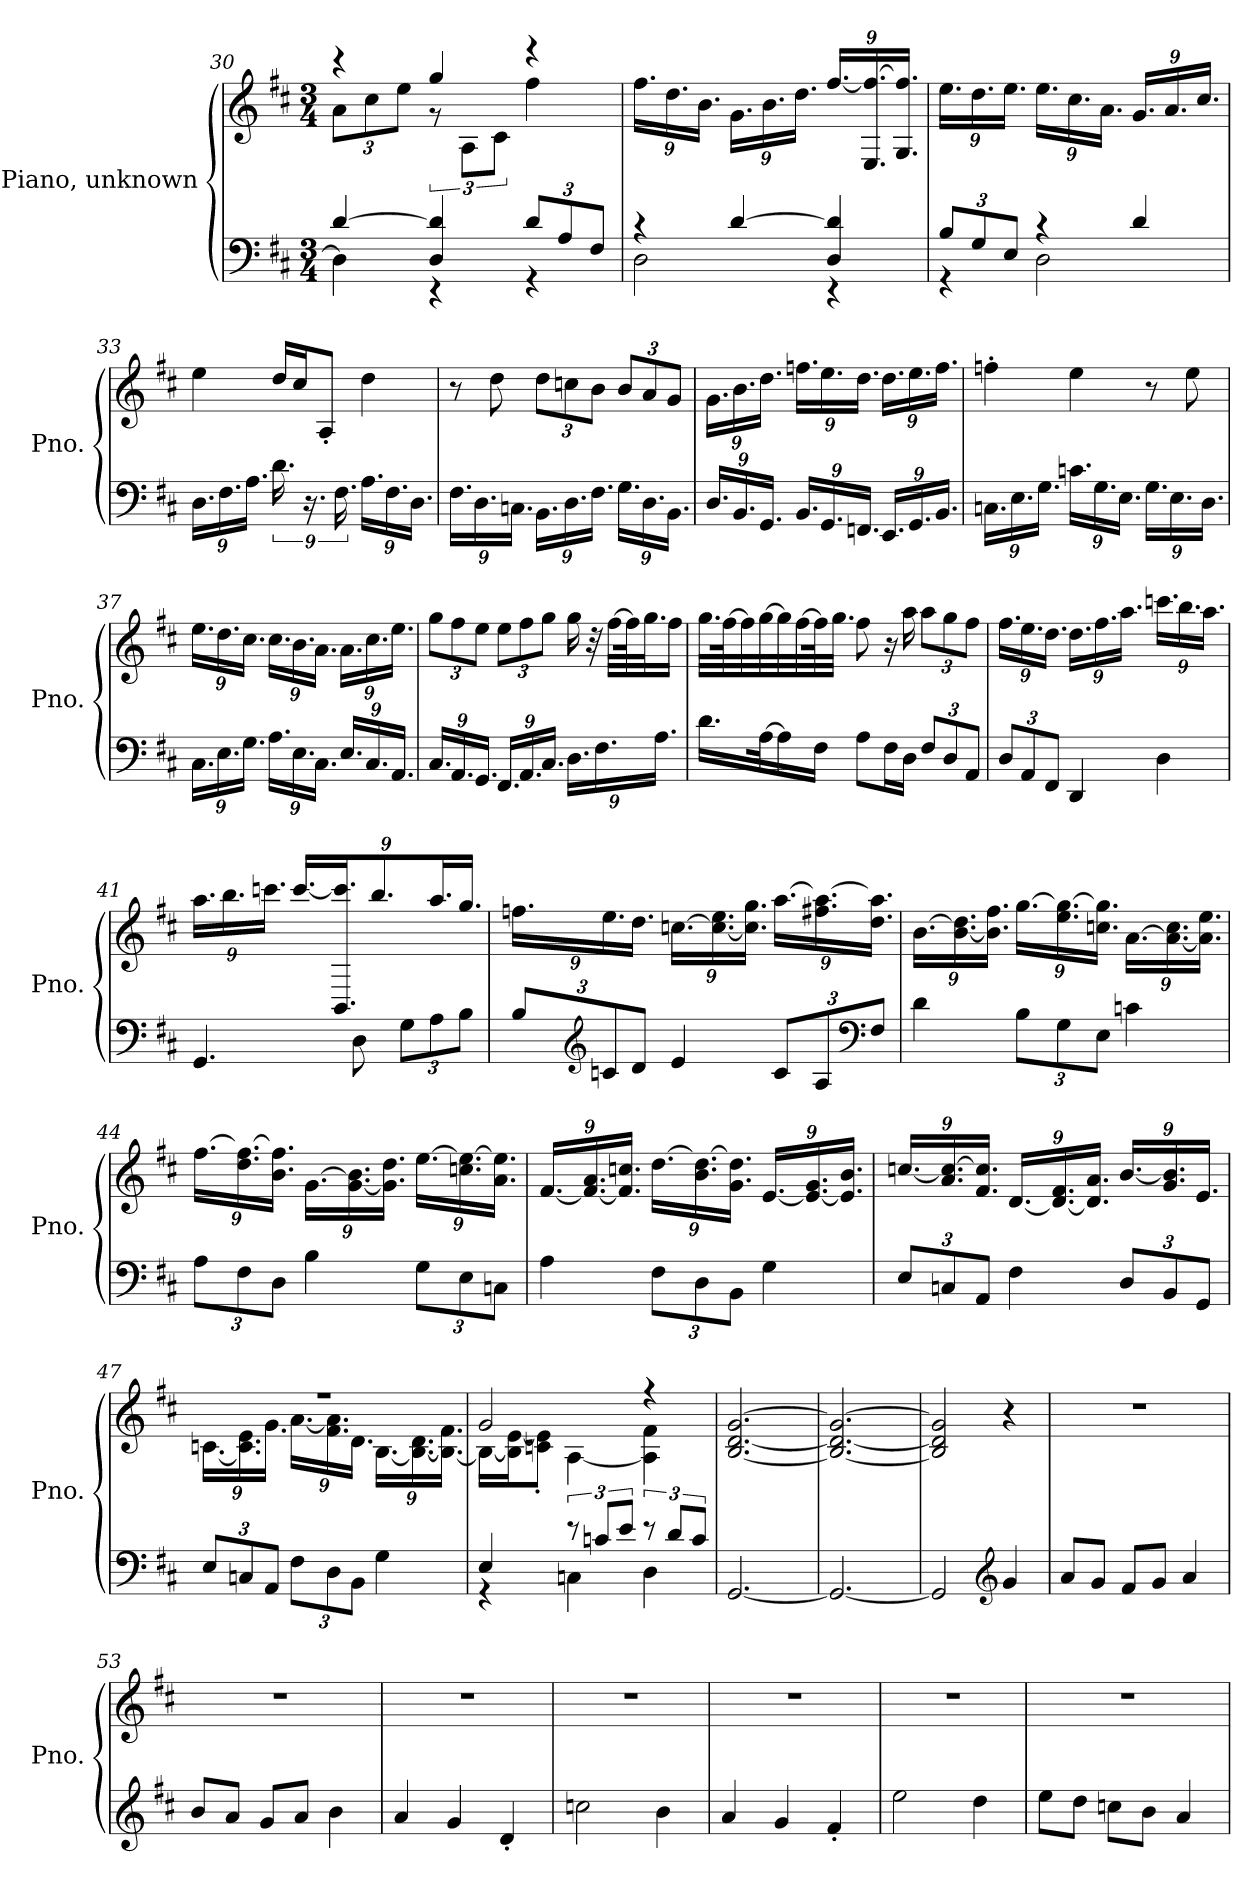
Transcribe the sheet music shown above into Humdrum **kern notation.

**kern	**kern
*part1	*part1
*staff2	*staff1
*I"Piano, unknown	*
*I'Pno.	*
!!LO:PB:g=z
*clefF4	*clefG2
*k[f#c#]	*k[f#c#]
*M3/4	*M3/4
=30	=30
*^	*^
*	*	*	*Xbrackettup
[4d/	4D\]	4r	12a\L
.	.	.	12cc#\
.	.	.	12ee\J
*	*	*	*brackettup
4D/ 4d/]	4r	4gg/	12r
.	.	.	12A\L
.	.	.	12c#\J
*Xbrackettup	*	*	*
12d/L	4r	4r	4ff#\
12A/	.	.	.
12F#/J	.	.	.
*	*	*v	*v
=31	=31	=31
*	*	*Xbrackettup
4r	2D\	18.ff#\LL
.	.	18.dd\
.	.	18.b\JJ
[4d/	.	18.g\LL
.	.	18.b\
.	.	18.dd\JJ
4D/ 4d/]	4r	[18.ff#/LL
.	.	18.E/ 18.ff#/_
.	.	18.G/ 18.ff#/]JJ
=32	=32	=32
12B/L	4r	18.ee\LL
12G/	.	18.dd\
12E/J	.	18.ee\JJ
4r	2D\	18.ee\LL
.	.	18.cc#\
.	.	18.a\JJ
4d/	.	18.g/LL
.	.	18.a/
.	.	18.cc#/JJ
*v	*v	*
!!LO:LB:g=z
=33	=33
*brackettup	*
18.D\LL	4ee\
18.F#\	.
18.A\JJ	.
18.d\	16dd/LL
.	16cc#/J
18.r	.
.	8A'/J
18.F#\	.
18.A\LL	4dd\
18.F#\	.
18.D\JJ	.
=34	=34
*Xbrackettup	*
18.F#\LL	8r
18.D\	.
.	8dd\
18.Cn\JJ	.
18.BB\LL	12dd\L
18.D\	12ccn\
18.F#\JJ	12b\J
18.G\LL	12b/L
18.D\	12a/
18.BB\JJ	12g/J
=35	=35
18.D/LL	18.g\LL
18.BB/	18.b\
18.GG/JJ	18.dd\JJ
18.BB/LL	18.ffn\LL
18.GG/	18.ee\
18.FFn/JJ	18.dd\JJ
18.EE/LL	18.dd\LL
18.GG/	18.ee\
18.BB/JJ	18.ff\JJ
!!LO:LB:g=z
=36	=36
18.Cn\LL	4ffn'\
18.E\	.
18.G\JJ	.
18.cn\LL	4ee\
18.G\	.
18.E\JJ	.
18.G\LL	8r
18.E\	.
.	8ee\
18.D\JJ	.
=37	=37
18.C#\LL	18.ee\LL
18.E\	18.dd\
18.G\JJ	18.cc#\JJ
18.A\LL	18.cc#\LL
18.E\	18.b\
18.C#\JJ	18.a\JJ
18.E/LL	18.a\LL
18.C#/	18.cc#\
18.AA/JJ	18.ee\JJ
=38	=38
18.C#/LL	12gg\L
18.AA/	12ff#\
18.GG/JJ	12ee\J
18.FF#/LL	12ee\L
18.AA/	12ff#\
18.C#/JJ	12gg\J
18.D\LL	16gg\
.	32r
18.F#\	.
.	[32ff#\LLL
.	64ff#\K]
.	32.gg\J
18.A\JJ	.
.	16ff#\JJ
!!LO:LB:g=z
=39	=39
16.d\LL	32.gg\LLL
.	[64ff#\K
.	32ff#\]
[32A\K	[32gg\
16A\]	32gg\]
.	[32ff#\
16F#\JJ	64ff#\K]
.	32.gg\JJJ
8A\L	8ff#\
16F#\L	16r
16D\JJ	16aa\
12F#/L	12aa\L
12D/	12gg\
12AA/J	12ff#\J
=40	=40
12D/L	18.ff#\LL
12AA/	18.ee\
12FF#/J	18.dd\JJ
4DD/	18.dd\LL
.	18.ff#\
.	18.aa\JJ
4D\	18.cccn\LL
.	18.bb\
.	18.aa\JJ
=41	=41
4.GG/	18.aa\LL
.	18.bb\
.	18.cccn\JJ
.	[18.ccc/LL
.	18.BB/ 18.ccc/]J
8D\	.
.	9.bb/
12G\L	.
12A\	18.aa/L
12B\J	18.gg/JJ
!!LO:LB:g=z
=42	=42
12B/L	18.ffn\LL
*clefG2	*
12cn/	18.ee\
12d/J	18.dd\JJ
4e/	[18.ccn\LL
.	18.cc\_ 18.ee\
.	18.cc\] 18.gg\JJ
12c/L	[18.aa\LL
12A/	18.ff#X\ 18.aa\_
*clefF4	*
12F#/J	18.dd\ 18.aa\]JJ
=43	=43
4d\	[18.b\LL
.	18.b\_ 18.dd\
.	18.b\] 18.ff#\JJ
12B\L	[18.gg\LL
12G\	18.ee\ 18.gg\_
12E\J	18.ccn\ 18.gg\]JJ
4cn\	[18.a\LL
.	18.a\_ 18.cc\
.	18.a\] 18.ee\JJ
!!LO:LB:g=z
=44	=44
12A\L	[18.ff#\LL
12F#\	18.dd\ 18.ff#\_
12D\J	18.b\ 18.ff#\]JJ
4B\	[18.g\LL
.	18.g\_ 18.b\
.	18.g\] 18.dd\JJ
12G\L	[18.ee\LL
12E\	18.ccn\ 18.ee\_
12Cn\J	18.a\ 18.ee\]JJ
=45	=45
4A\	[18.f#/LL
.	18.f#/_ 18.a/
.	18.f#/] 18.ccn/JJ
12F#\L	[18.dd\LL
12D\	18.b\ 18.dd\_
12BB\J	18.g\ 18.dd\]JJ
4G\	[18.e/LL
.	18.e/_ 18.g/
.	18.e/] 18.b/JJ
!!LO:PB:g=z
=46	=46
12E/L	[18.ccn/LL
12Cn/	18.a/ 18.cc/_
12AA/J	18.f#/ 18.cc/]JJ
4F#\	[18.d/LL
.	18.d/_ 18.f#/
.	18.d/] 18.a/JJ
12D/L	[18.b/LL
12BB/	18.g/ 18.b/]
12GG/J	18.e/JJ
=47	=47
*	*^
12E/L	2.r	[18.cn\LL
12Cn/	.	18.c\] 18.e\
12AA/J	.	18.g\JJ
12F#\L	.	[18.a\LL
12D\	.	18.f#\ 18.a\]
12BB\J	.	18.d\JJ
4G\	.	[18.B\LL
.	.	18.B\_ 18.d\
.	.	18.B\_ 18.f#\JJ
!!LO:LB:g=z	!!
=48	=48	=48
*^	*	*
4E/	4r	2g/	16B\LL_
.	.	.	16B\] [16e\J
.	.	.	8cn\' 8e\]'J
*brackettup	*	*	*
12r	4Cn\	.	[4A\
12cn/L	.	.	.
12e/J	.	.	.
12r	4D\	4r	4A\] 4f#\
12d/L	.	.	.
12c/J	.	.	.
*v	*v	*	*
*	*v	*v
=49	=49
[2.GG/	[2.B/ [2.d/ [2.g/
=50	=50
2.GG/_	2.B/_ 2.d/_ 2.g/_
=51	=51
2GG/]	2B/] 2d/] 2g/]
*clefG2	*
4g/	4r
=52	=52
8a/L	2.r
8g/J	.
8f#/L	.
8g/J	.
4a/	.
=53	=53
8b/L	2.r
8a/J	.
8g/L	.
8a/J	.
4b\	.
=54	=54
4a/	2.r
4g/	.
4d'/	.
=55	=55
2ccn\	2.r
4b\	.
!!LO:LB:g=z
=56	=56
4a/	2.r
4g/	.
4f#'/	.
=57	=57
2ee\	2.r
4dd\	.
=58	=58
8ee\L	2.r
8dd\J	.
8ccn\L	.
8b\J	.
4a/	.
=	=
*-	*-
